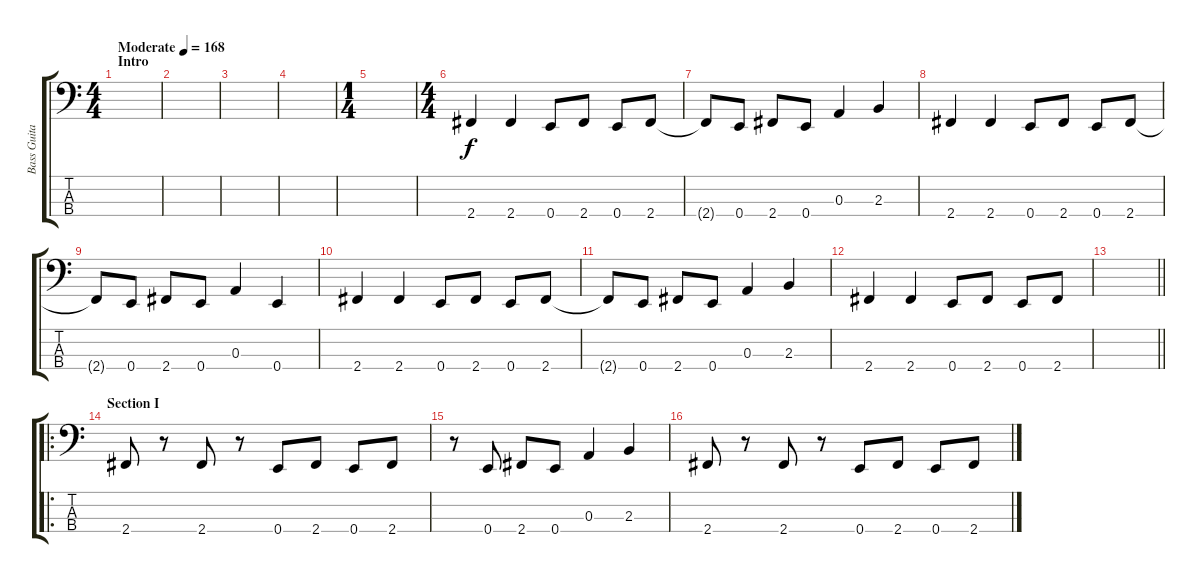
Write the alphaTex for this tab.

\track ("Bass Guitar" "Bass Guita") {instrument electricbasspick}
\staff {score tabs}
\tuning (G2 D2 A1 E1) {hide}
\ts (4 4)
\section ("" "Intro")
\tempo (168 "Moderate")
\clef f4
\ks c
|
|
|
|
\ts (1 4)
|
\ts (4 4)
2.4.4 2.4.4 0.4.8 2.4.8 0.4.8 2.4.8 |
2.4{t}.8 0.4.8 2.4.8 0.4.8 0.3.4 2.3.4 |
2.4.4 2.4.4 0.4.8 2.4.8 0.4.8 2.4.8 |
2.4{t}.8 0.4.8 2.4.8 0.4.8 0.3.4 0.4.4 |
2.4.4 2.4.4 0.4.8 2.4.8 0.4.8 2.4.8 |
2.4{t}.8 0.4.8 2.4.8 0.4.8 0.3.4 2.3.4 |
2.4.4 2.4.4 0.4.8 2.4.8 0.4.8 2.4.8 |
\barLineRight lightlight
|
\ro
\section ("" "Section I")
2.4.8 r.8 2.4.8 r.8 0.4.8 2.4.8 0.4.8 2.4.8 |
r.8 0.4.8 2.4.8 0.4.8 0.3.4 2.3.4 |
2.4.8 r.8 2.4.8 r.8 0.4.8 2.4.8 0.4.8 2.4.8
